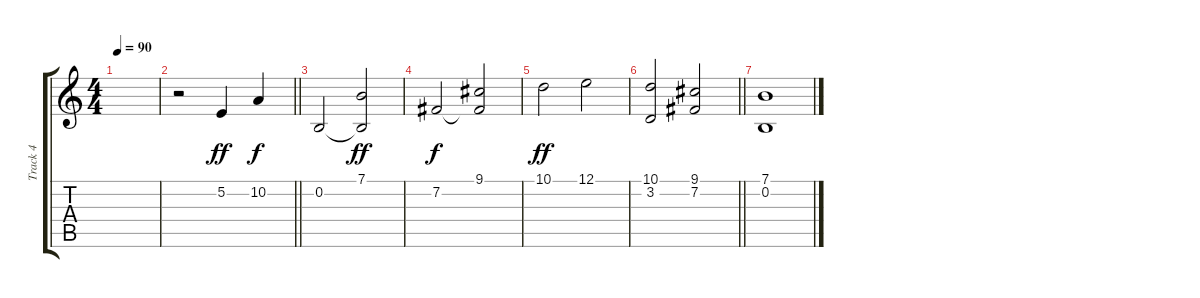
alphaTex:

\track ("Track 4" "Track 4") {instrument violin}
\staff {score tabs}
\tuning (E4 B3 G3 D3 A2 E2) {hide}
\ts (4 4)
\tempo 90
\clef g2
\ks c
|
\barLineRight lightlight
r.2 5.2.4{dy ff} 10.2.4{dy f} |
0.2.2 (7.1 0.2{t}).2{dy ff} |
7.2.2{dy f} (9.1 7.2{t}).2 |
10.1.2{dy ff} 12.1.2 |
\barLineRight lightlight
(10.1 3.2).2 (9.1 7.2).2 |
(7.1 0.2).1
